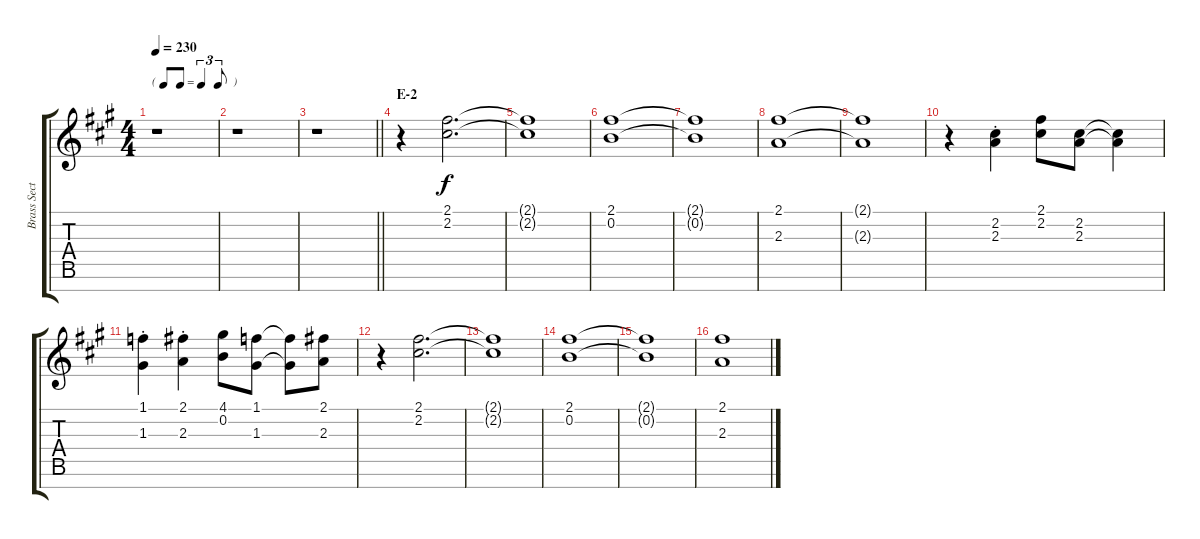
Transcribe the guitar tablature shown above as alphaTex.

\track ("Brass Section" "Brass Sect") {instrument brasssection}
\staff {score tabs}
\tuning (E5 B4 G4 D4 A3 E3 B2) {hide}
\ts (4 4)
\tf triplet8th
\tempo 230
\clef g2
\ks a
r.1{dy f} |
r.1 |
\barLineRight lightlight
r.1 |
\section ("" "E-2")
r.4 (2.1 2.2).2{d} |
(2.1{t} 2.2{t}).1 |
(2.1 0.2).1 |
(2.1{t} 0.2{t}).1 |
(2.1 2.3).1 |
(2.1{t} 2.3{t}).1 |
r.4 (2.2{st} 2.3{st}).4 (2.1 2.2).8 (2.2 2.3).8 (2.2{t} 2.3{t}).4 |
(1.1{st} 1.3{st}).4 (2.1{st} 2.3{st}).4 (4.1 0.2).8 (1.1 1.3).8 (1.1{t} 1.3{t}).8 (2.1 2.3).8 |
r.4 (2.1 2.2).2{d} |
(2.1{t} 2.2{t}).1 |
(2.1 0.2).1 |
(2.1{t} 0.2{t}).1 |
(2.1 2.3).1
